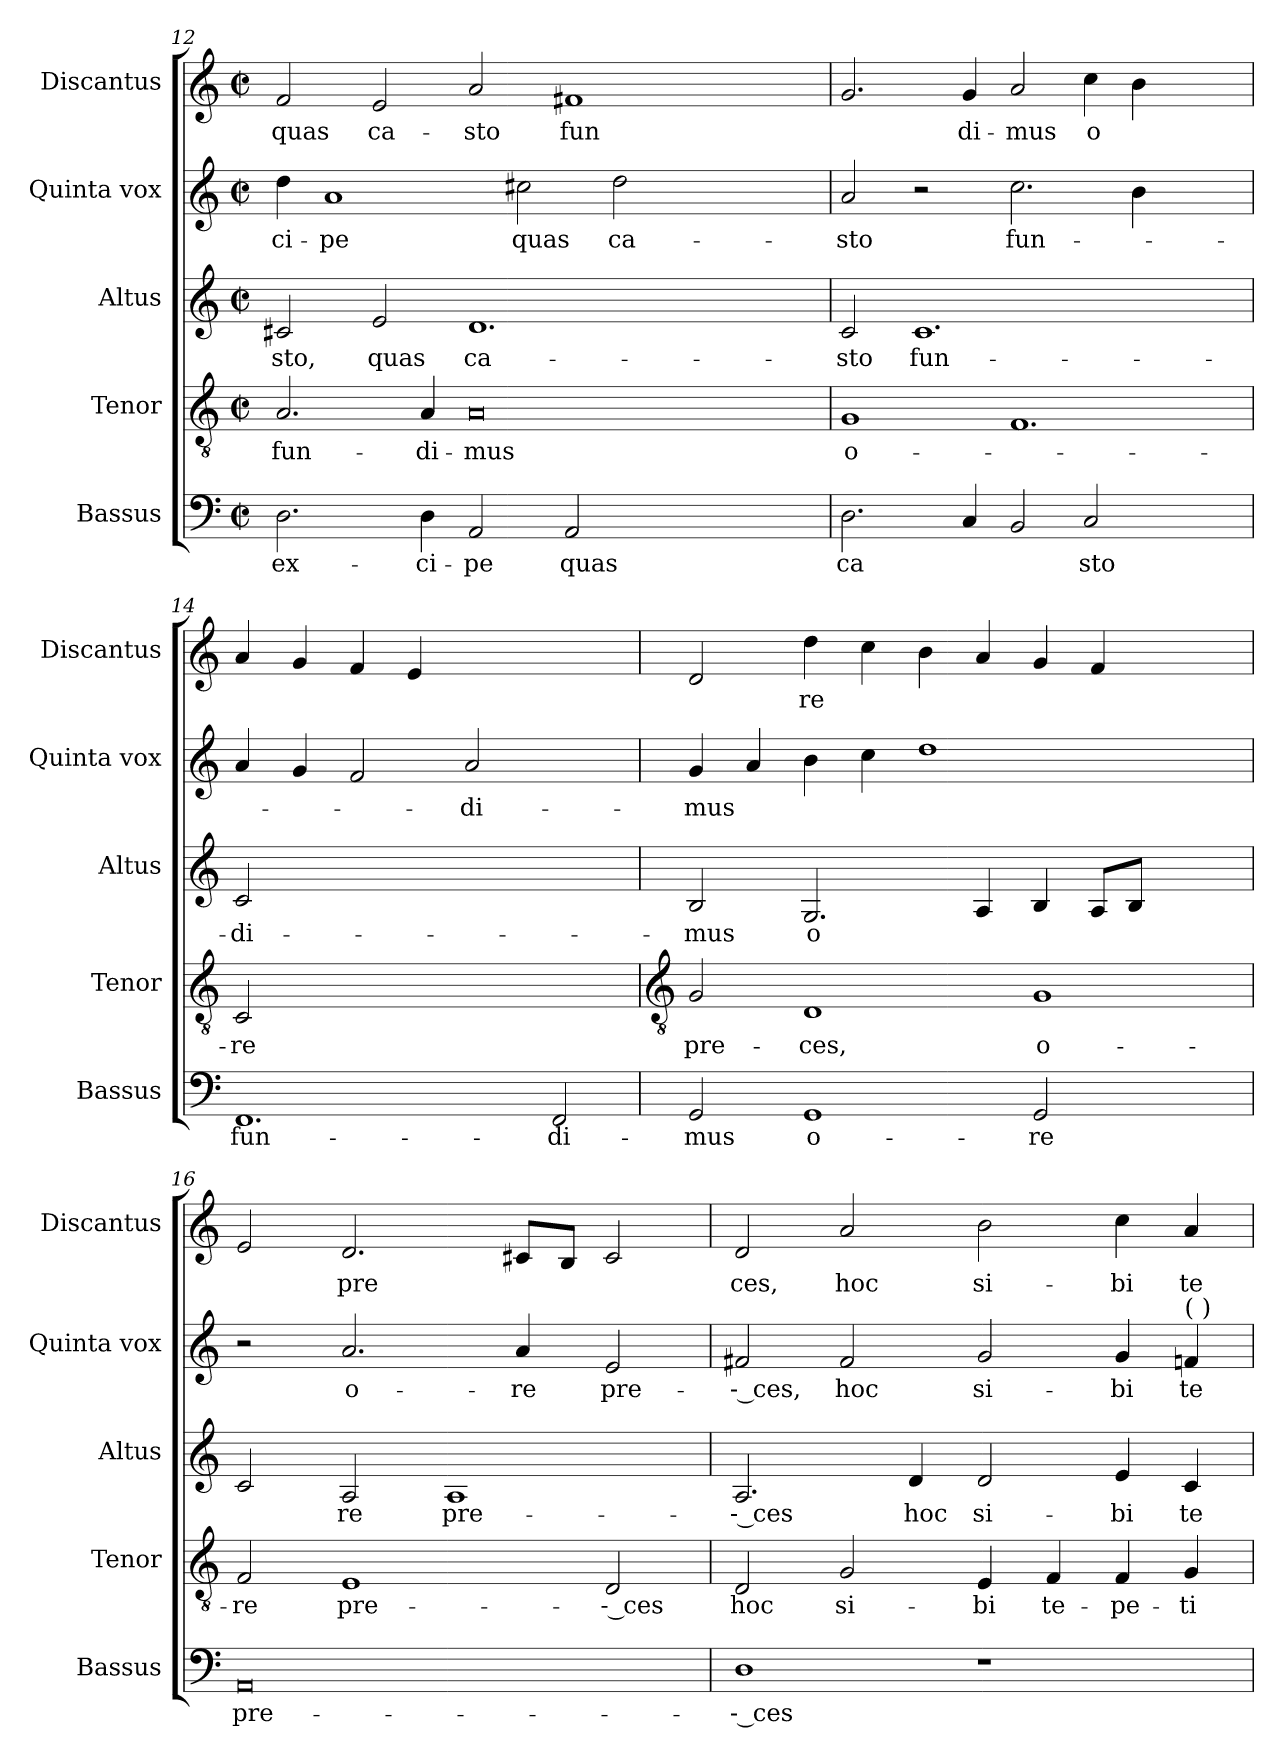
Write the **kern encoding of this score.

**kern	**text	**kern	**text	**kern	**text	**kern	**text	**kern	**text
*part5	*part5	*part4	*part4	*part3	*part3	*part2	*part2	*part1	*part1
*staff5	*staff5	*staff4	*staff4	*staff3	*staff3	*staff2	*staff2	*staff1	*staff1
*I"Bassus	*	*I"Tenor	*	*I"Altus	*	*I"Quinta vox	*	*I"Discantus	*
*I'Bassus	*	*I'Tenor	*	*I'Altus	*	*I'Quinta vox	*	*I'Discantus	*
*clefF4	*	*clefGv2	*	*clefG2	*	*clefG2	*	*clefG2	*
*k[]	*	*k[]	*	*k[]	*	*k[]	*	*k[]	*
*C:	*	*C:	*	*C:	*	*C:	*	*C:	*
*M4/2	*	*M4/2	*	*M4/2	*	*M4/2	*	*M4/2	*
*met(c|)	*	*met(c|)	*	*met(c|)	*	*met(c|)	*	*met(c|)	*
=12	=12	=12	=12	=12	=12	=12	=12	=12	=12
!	!LO:LY:b	!	!LO:LY:b	!	!LO:LY:b	!	!LO:LY:b	!	!LO:LY:b
2.D	ex-	2.A	fun-	2c#X	-sto,	4dd	ci-	2f	quas
!	!	!	!	!	!	!	!LO:LY:b	!	!
.	.	.	.	.	.	1a	-pe	.	.
!	!	!	!	!	!LO:LY:b	!	!	!	!LO:LY:b
.	.	.	.	2e	quas	.	.	2e	ca-
!	!LO:LY:b	!	!LO:LY:b	!	!	!	!	!	!
4D	-ci-	4A	-di-	.	.	.	.	.	.
!	!LO:LY:b	!	!LO:LY:b	!	!LO:LY:b	!	!	!	!LO:LY:b
2AA	-pe	0A	-mus	1.d	ca-	.	.	2a	-sto
!	!	!	!	!	!	!	!LO:LY:b	!	!
.	.	.	.	.	.	2cc#X	quas	.	.
!	!LO:LY:b	!	!	!	!	!	!	!	!LO:LY:b
2AA	quas	.	.	.	.	.	.	1f#X	fun
!	!	!	!	!	!	!	!LO:LY:b	!	!
.	.	.	.	.	.	2dd	ca-	.	.
1ryy	.	.	.	.	.	.	.	.	.
.	.	.	.	.	.	2.ryy	.	.	.
.	.	.	.	2ryy	.	.	.	2ryy	.
=13	=13	=13	=13	=13	=13	=13	=13	=13	=13
!	!LO:LY:b	!	!LO:LY:b	!	!LO:LY:b	!	!LO:LY:b	!	!
2.D	ca	1G	o-	2c	-sto	2a	-sto	2.g	.
!	!	!	!	!	!LO:LY:b	!	!	!	!
.	.	.	.	1.c	fun-	2r	.	.	.
!	!	!	!	!	!	!	!	!	!LO:LY:b
4C	.	.	.	.	.	.	.	4g	di-
!	!	!	!	!	!	!	!LO:LY:b	!	!LO:LY:b
2BB	.	1.F	.	.	.	2.cc	fun-	2a	-mus
!	!LO:LY:b	!	!	!	!	!	!	!	!LO:LY:b
2C	sto	.	.	.	.	.	.	4cc	o
.	.	.	.	.	.	4b	.	4b	.
2ryy	.	.	.	2ryy	.	2ryy	.	2ryy	.
=14	=14	=14	=14	=14	=14	=14	=14	=14	=14
!	!LO:LY:b	!	!LO:LY:b	!	!LO:LY:b	!	!	!	!
1.FF	fun-	2C	-re	2c	-di-	4a	.	4a	.
.	.	.	.	.	.	4g	.	4g	.
.	.	1.ryy	.	1.ryy	.	2f	.	4f	.
.	.	.	.	.	.	.	.	4e	.
!	!	!	!	!	!	!	!LO:LY:b	!	!
.	.	.	.	.	.	2a	-di-	1ryy	.
!	!LO:LY:b	!	!	!	!	!	!	!	!
2FF	-di-	.	.	.	.	2ryy	.	.	.
!!LO:LB:g=z
=15	=15	=15	=15	=15	=15	=15	=15	=15	=15
*	*	*clefGv2	*	*	*	*	*	*	*
!	!LO:LY:b	!	!LO:LY:b	!	!LO:LY:b	!	!LO:LY:b	!	!
2GG	-mus	2G	pre-	2B	-mus	4g	-mus	2d	.
.	.	.	.	.	.	4a	.	.	.
!	!LO:LY:b	!	!LO:LY:b	!	!LO:LY:b	!	!	!	!LO:LY:b
1GG	o-	1D	-ces,	2.G	o	4b	.	4dd	re
.	.	.	.	.	.	4cc	.	4cc	.
.	.	.	.	.	.	1dd	.	4b	.
.	.	.	.	4A	.	.	.	4a	.
!	!LO:LY:b	!	!LO:LY:b	!	!	!	!	!	!
2GG	-re	1G	o-	4B	.	.	.	4g	.
.	.	.	.	8AL	.	.	.	4f	.
.	.	.	.	8BJ	.	.	.	.	.
2ryy	.	.	.	2ryy	.	2ryy	.	2ryy	.
=16	=16	=16	=16	=16	=16	=16	=16	=16	=16
!	!LO:LY:b	!	!LO:LY:b	!	!	!	!	!	!
0AA	pre-	2F	-re	2c	.	2r	.	2e	.
!	!	!	!LO:LY:b	!	!LO:LY:b	!	!LO:LY:b	!	!LO:LY:b
.	.	1E	pre-	2A	re	2.a	o-	2.d	pre
!	!	!	!	!	!LO:LY:b	!	!	!	!
.	.	.	.	1A	pre-	.	.	.	.
!	!	!	!	!	!	!	!LO:LY:b	!	!
.	.	.	.	.	.	4a	-re	8c#L	.
.	.	.	.	.	.	.	.	8BJ	.
!	!	!	!LO:LY:b	!	!	!	!LO:LY:b	!	!
.	.	2D	-- ces	.	.	2e	pre-	2c#	.
=17	=17	=17	=17	=17	=17	=17	=17	=17	=17
!	!LO:LY:b	!	!LO:LY:b	!	!LO:LY:b	!	!LO:LY:b	!	!LO:LY:b
1D	-- ces	2D	hoc	2.A	-- ces	2f#X	-- ces,	2d	- ces,
!	!	!	!LO:LY:b	!	!	!	!LO:LY:b	!	!LO:LY:b
.	.	2G	si-	.	.	2f#	hoc	2a	hoc
!	!	!	!	!	!LO:LY:b	!	!	!	!
.	.	.	.	4d	hoc	.	.	.	.
!	!	!	!LO:LY:b	!	!LO:LY:b	!	!LO:LY:b	!	!LO:LY:b
1r	.	4E	-bi	2d	si-	2g	si-	2b	si-
!	!	!	!LO:LY:b	!	!	!	!	!	!
.	.	4F	te-	.	.	.	.	.	.
!	!	!	!LO:LY:b	!	!LO:LY:b	!	!LO:LY:b	!	!LO:LY:b
.	.	4F	-pe-	4e	-bi	4g	-bi	4cc	-bi
!	!	!	!	!	!	!LO:TX:a:t=(  )	!	!	!
!	!	!	!LO:LY:b	!	!LO:LY:b	!	!LO:LY:b	!	!LO:LY:b
.	.	4G	-ti-	4c	te-	4f	te-	4a	te-
=	=	=	=	=	=	=	=	=	=
*-	*-	*-	*-	*-	*-	*-	*-	*-	*-
